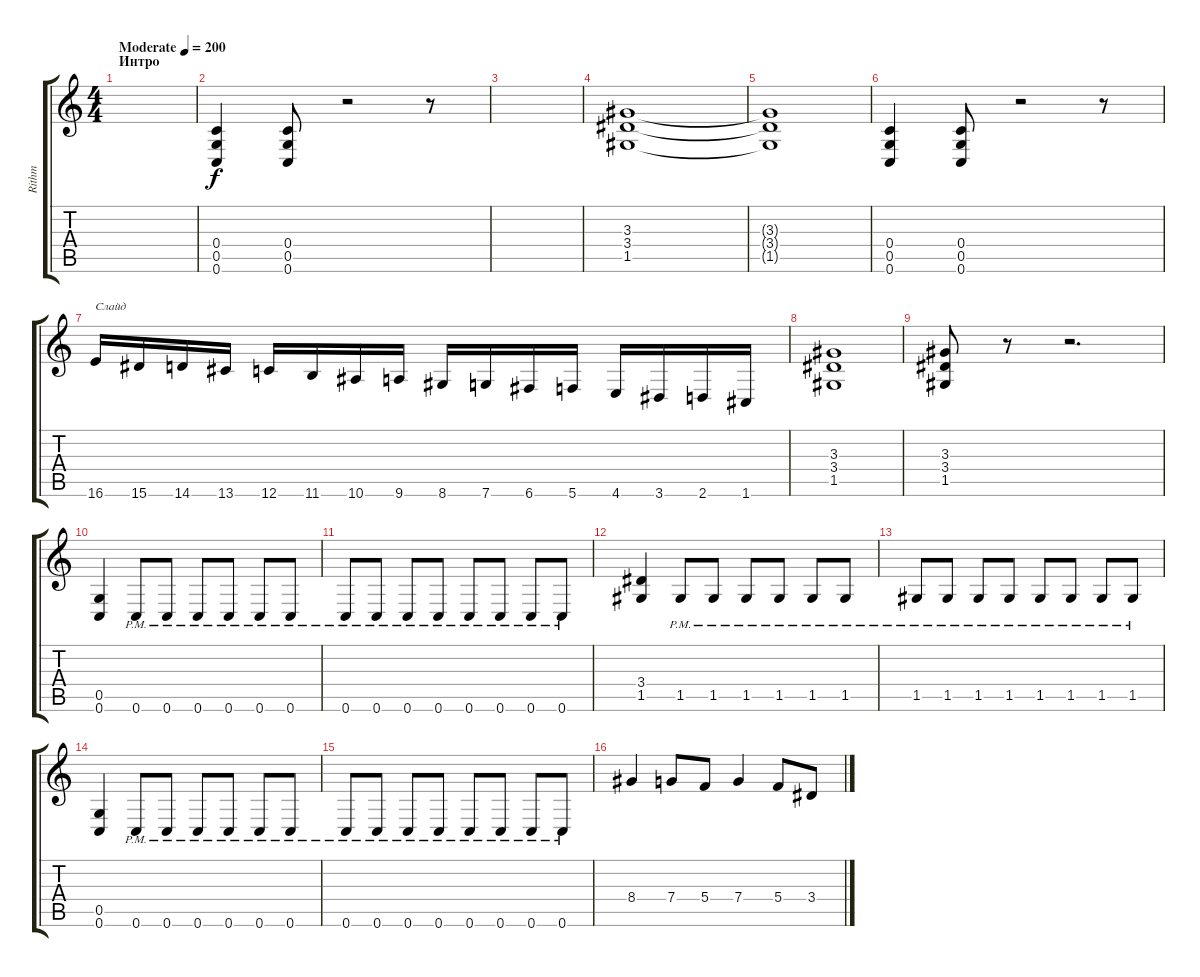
\track ("Rithm" "Rithm") {instrument distortionguitar}
\staff {score tabs}
\tuning (D4 A3 F3 C3 G2 C2) {hide}
\ts (4 4)
\section ("" "Интро")
\tempo (200 "Moderate")
\clef g2
\ks c
|
(0.4 0.5 0.6).4 (0.4 0.5 0.6).8 r.2 r.8 |
|
(3.3 3.4 1.5).1 |
(3.3{t} 3.4{t} 1.5{t}).1 |
(0.4 0.5 0.6).4 (0.4 0.5 0.6).8 r.2 r.8 |
16.6.16{txt "Слайд"} 15.6.16 14.6.16 13.6.16 12.6.16 11.6.16 10.6.16 9.6.16 8.6.16 7.6.16 6.6.16 5.6.16 4.6.16 3.6.16 2.6.16 1.6.16 |
(3.3 3.4 1.5).1 |
(3.3 3.4 1.5).8 r.8 r.2{d} |
(0.5 0.6).4 0.6{pm}.8 0.6{pm}.8 0.6{pm}.8 0.6{pm}.8 0.6{pm}.8 0.6{pm}.8 |
0.6{pm}.8 0.6{pm}.8 0.6{pm}.8 0.6{pm}.8 0.6{pm}.8 0.6{pm}.8 0.6{pm}.8 0.6{pm}.8 |
(3.4 1.5).4 1.5{pm}.8 1.5{pm}.8 1.5{pm}.8 1.5{pm}.8 1.5{pm}.8 1.5{pm}.8 |
1.5{pm}.8 1.5{pm}.8 1.5{pm}.8 1.5{pm}.8 1.5{pm}.8 1.5{pm}.8 1.5{pm}.8 1.5{pm}.8 |
(0.5 0.6).4 0.6{pm}.8 0.6{pm}.8 0.6{pm}.8 0.6{pm}.8 0.6{pm}.8 0.6{pm}.8 |
0.6{pm}.8 0.6{pm}.8 0.6{pm}.8 0.6{pm}.8 0.6{pm}.8 0.6{pm}.8 0.6{pm}.8 0.6{pm}.8 |
8.4.4 7.4.8 5.4.8 7.4.4 5.4.8 3.4.8
